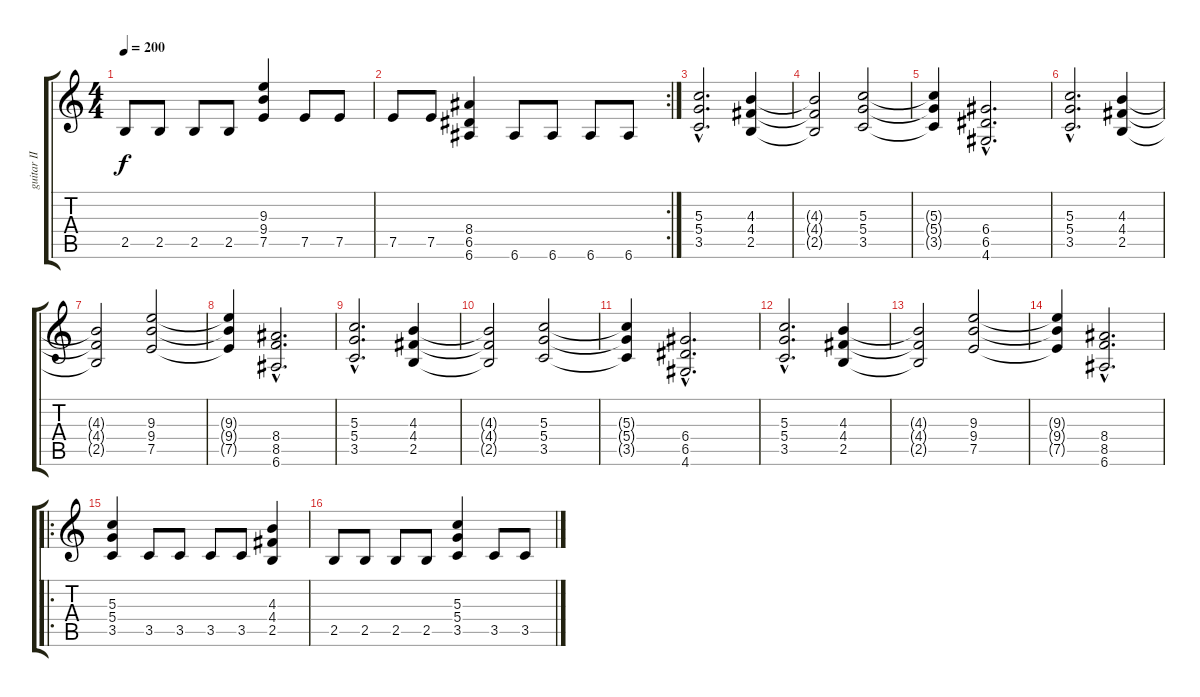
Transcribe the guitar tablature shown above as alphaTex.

\track ("guitar II" "guitar II") {instrument distortionguitar}
\staff {score tabs}
\tuning (E4 B3 G3 D3 A2 E2) {hide}
\ts (4 4)
\tempo 200
\clef g2
\ks c
2.5.8{dy f} 2.5.8 2.5.8 2.5.8 (9.3 9.4 7.5).4 7.5.8 7.5.8 |
\rc 2
7.5.8 7.5.8 (8.4 6.5 6.6).4 6.6.8 6.6.8 6.6.8 6.6.8 |
(5.3{hac} 5.4{hac} 3.5{hac}).2{d} (4.3 4.4 2.5).4 |
(4.3{t} 4.4{t} 2.5{t}).2 (5.3 5.4 3.5).2 |
(5.3{t} 5.4{t} 3.5{t}).4 (6.4{hac} 6.5{hac} 4.6{hac}).2{d} |
(5.3{hac} 5.4{hac} 3.5{hac}).2{d} (4.3 4.4 2.5).4 |
(4.3{t} 4.4{t} 2.5{t}).2 (9.3 9.4 7.5).2 |
(9.3{t} 9.4{t} 7.5{t}).4 (8.4{hac} 8.5{hac} 6.6{hac}).2{d} |
(5.3{hac} 5.4{hac} 3.5{hac}).2{d} (4.3 4.4 2.5).4 |
(4.3{t} 4.4{t} 2.5{t}).2 (5.3 5.4 3.5).2 |
(5.3{t} 5.4{t} 3.5{t}).4 (6.4{hac} 6.5{hac} 4.6{hac}).2{d} |
(5.3{hac} 5.4{hac} 3.5{hac}).2{d} (4.3 4.4 2.5).4 |
(4.3{t} 4.4{t} 2.5{t}).2 (9.3 9.4 7.5).2 |
(9.3{t} 9.4{t} 7.5{t}).4 (8.4{hac} 8.5{hac} 6.6{hac}).2{d} |
\ro
(5.3 5.4 3.5).4 3.5.8 3.5.8 3.5.8 3.5.8 (4.3 4.4 2.5).4 |
2.5.8 2.5.8 2.5.8 2.5.8 (5.3 5.4 3.5).4 3.5.8 3.5.8
